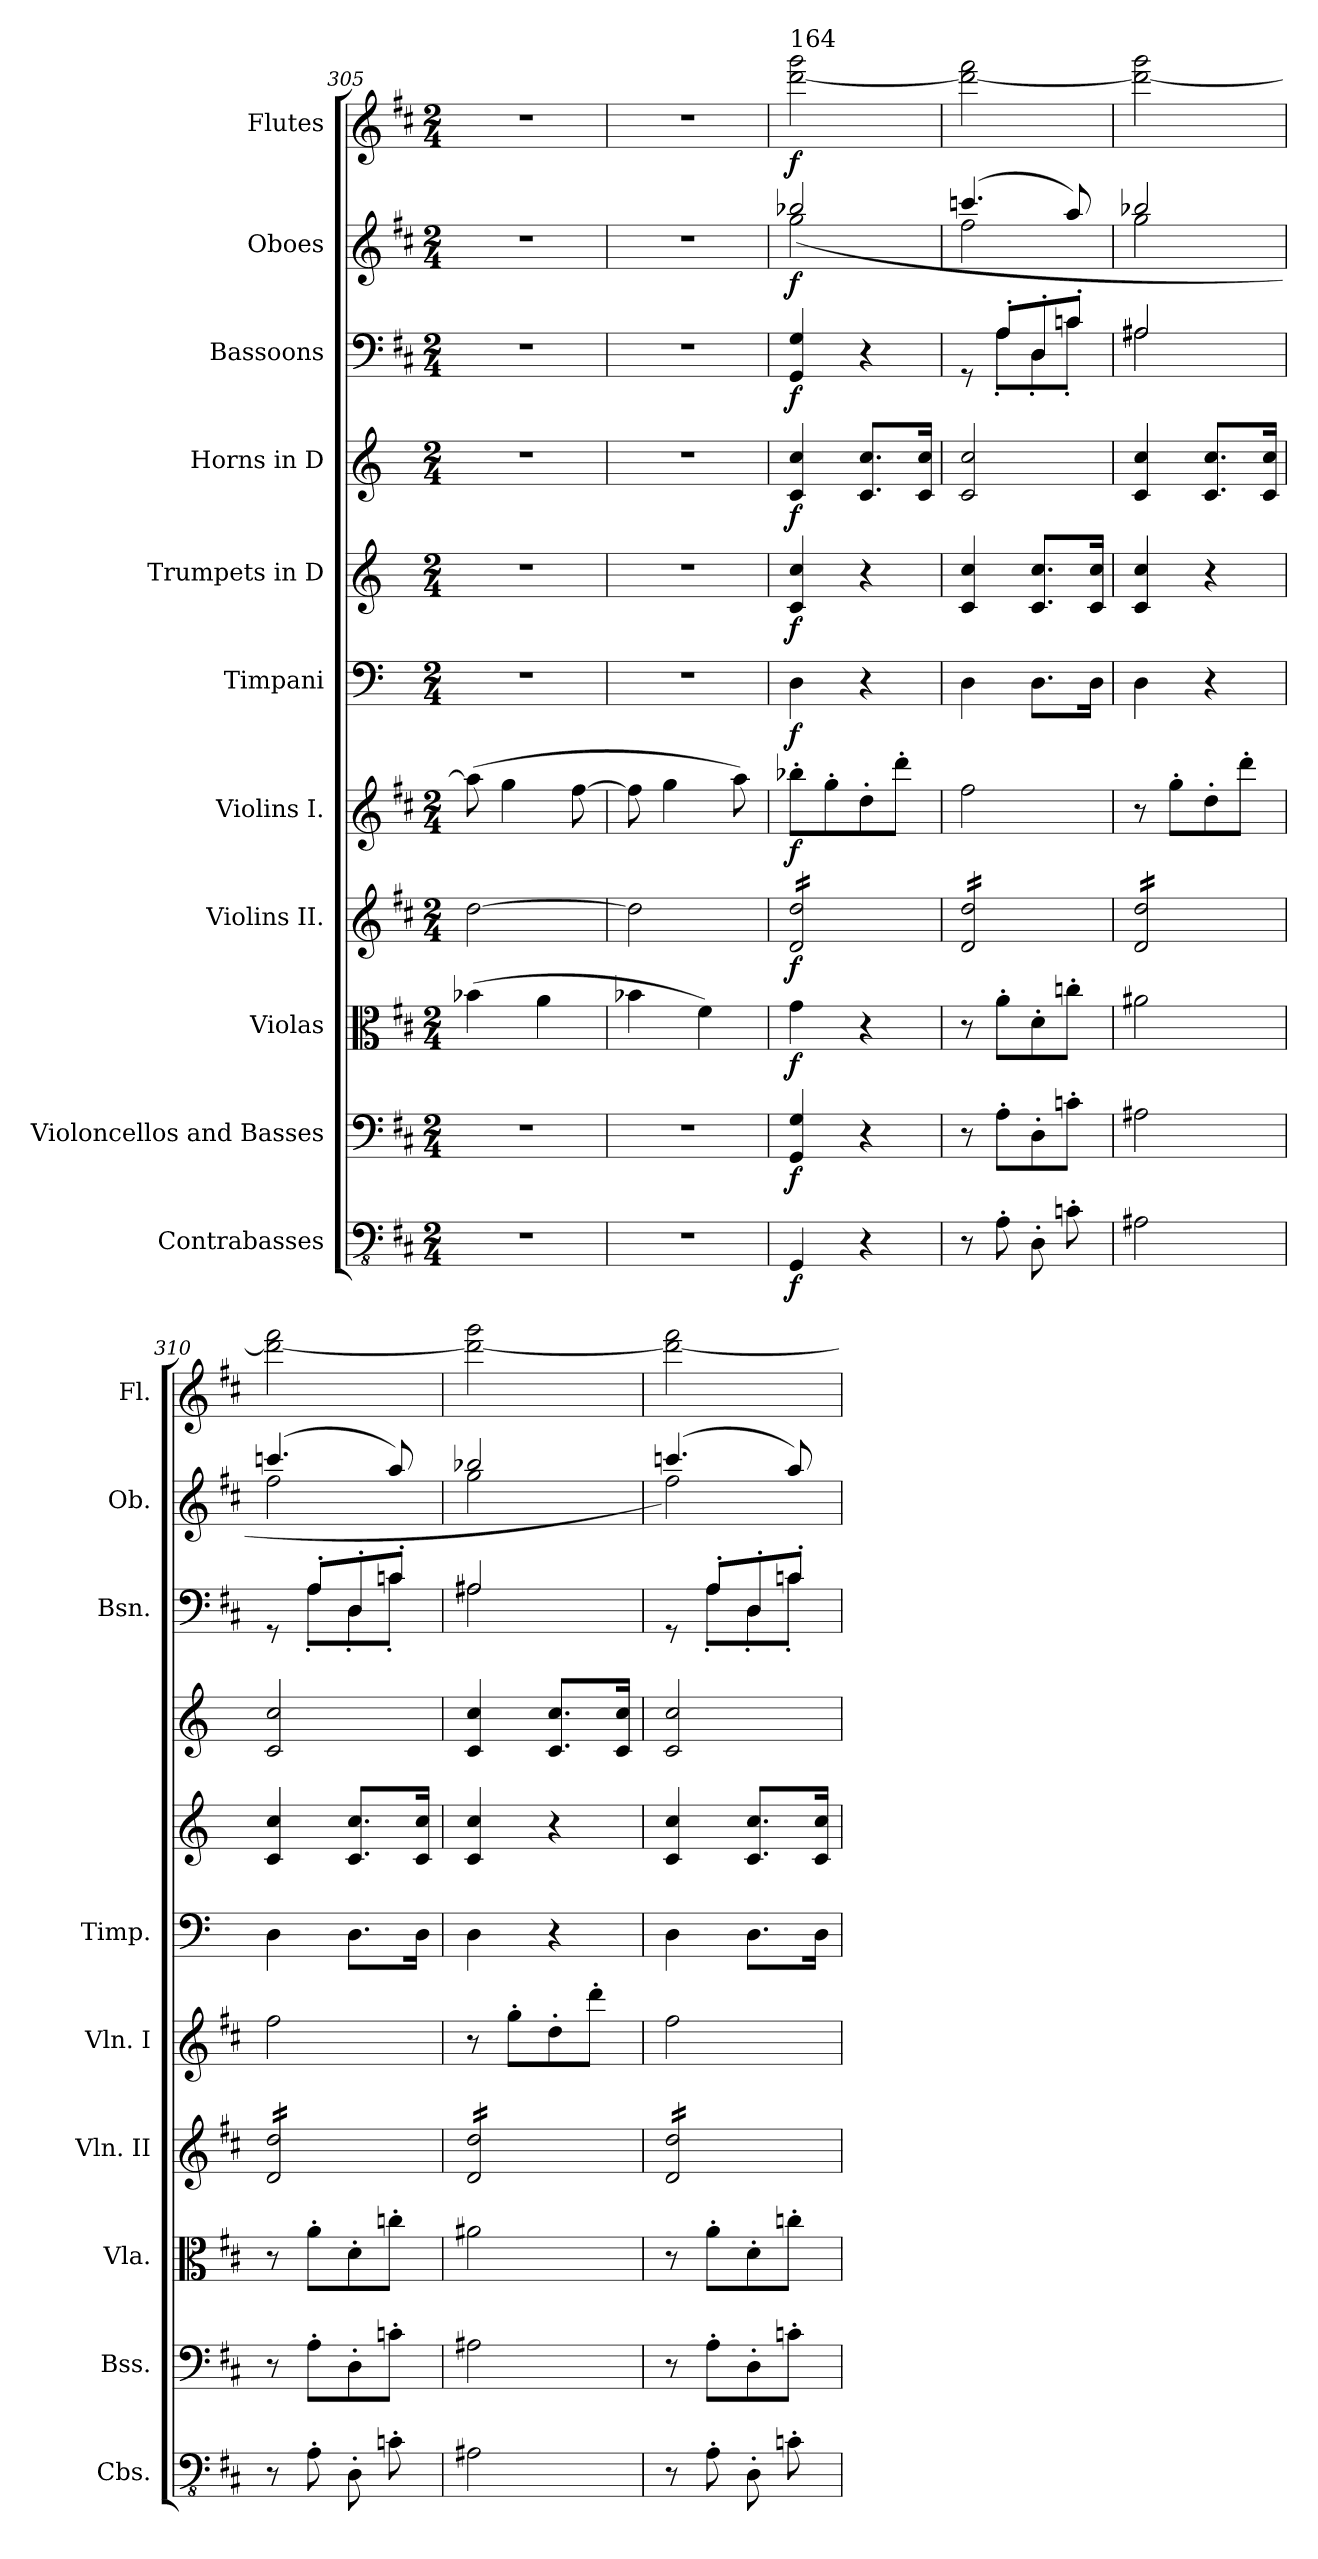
**kern	**dynam	**kern	**dynam	**kern	**dynam	**kern	**dynam	**kern	**dynam	**kern	**dynam	**kern	**dynam	**kern	**dynam	**kern	**dynam	**kern	**dynam	**kern	**dynam
*part11	*part11	*part10	*part10	*part9	*part9	*part8	*part8	*part7	*part7	*part6	*part6	*part5	*part5	*part4	*part4	*part3	*part3	*part2	*part2	*part1	*part1
*staff11	*staff11	*staff10	*staff10	*staff9	*staff9	*staff8	*staff8	*staff7	*staff7	*staff6	*staff6	*staff5	*staff5	*staff4	*staff4	*staff3	*staff3	*staff2	*staff2	*staff1	*staff1
*I"Contrabasses	*	*I"Violoncellos and Basses	*	*I"Violas	*	*I"Violins II.	*	*I"Violins I.	*	*I"Timpani	*	*I"Trumpets in D	*	*I"Horns in D	*	*I"Bassoons	*	*I"Oboes	*	*I"Flutes	*
*I'Cbs.	*	*I'Bss.	*	*I'Vla.	*	*I'Vln. II	*	*I'Vln. I	*	*I'Timp.	*	*	*	*	*	*I'Bsn.	*	*I'Ob.	*	*I'Fl.	*
!!LO:LB:g=z
*clefFv4	*	*clefF4	*	*clefC3	*	*clefG2	*	*clefG2	*	*clefF4	*	*clefG2	*	*clefG2	*	*clefF4	*	*clefG2	*	*clefG2	*
*	*	*	*	*	*	*	*	*	*	*	*	*ITrd-1c-2	*	*ITrd6c10	*	*	*	*	*	*	*
*k[f#c#]	*	*k[f#c#]	*	*k[f#c#]	*	*k[f#c#]	*	*k[f#c#]	*	*k[]	*	*k[f#c#]	*	*k[f#c#]	*	*k[f#c#]	*	*k[f#c#]	*	*k[f#c#]	*
*M2/4	*	*M2/4	*	*M2/4	*	*M2/4	*	*M2/4	*	*M2/4	*	*M2/4	*	*M2/4	*	*M2/4	*	*M2/4	*	*M2/4	*
=305	=305	=305	=305	=305	=305	=305	=305	=305	=305	=305	=305	=305	=305	=305	=305	=305	=305	=305	=305	=305	=305
2r	.	2r	.	(>4b-X\	.	[2dd\	.	(>8aa\]	.	2r	.	2r	.	2r	.	2r	.	2r	.	2r	.
.	.	.	.	.	.	.	.	4gg\	.	.	.	.	.	.	.	.	.	.	.	.	.
.	.	.	.	4a\	.	.	.	.	.	.	.	.	.	.	.	.	.	.	.	.	.
.	.	.	.	.	.	.	.	[8ff#\	.	.	.	.	.	.	.	.	.	.	.	.	.
=306	=306	=306	=306	=306	=306	=306	=306	=306	=306	=306	=306	=306	=306	=306	=306	=306	=306	=306	=306	=306	=306
2r	.	2r	.	4b-X\	.	2dd\]	.	8ff#\]	.	2r	.	2r	.	2r	.	2r	.	2r	.	2r	.
.	.	.	.	.	.	.	.	4gg\	.	.	.	.	.	.	.	.	.	.	.	.	.
.	.	.	.	4f#\)	.	.	.	.	.	.	.	.	.	.	.	.	.	.	.	.	.
.	.	.	.	.	.	.	.	8aa\)	.	.	.	.	.	.	.	.	.	.	.	.	.
=307	=307	=307	=307	=307	=307	=307	=307	=307	=307	=307	=307	=307	=307	=307	=307	=307	=307	=307	=307	=307	=307
*	*	*	*	*	*	*	*	*	*	*	*	*	*	*	*	*	*	*^	*	*	*
!	!	!	!	!	!	!	!	!	!	!	!	!	!	!	!	!	!	!	!	!	!LO:TX:a:t=164	!
!	!LO:DY:b	!	!LO:DY:b	!	!LO:DY:b	!	!LO:DY:b	!	!LO:DY:b	!	!LO:DY:b	!	!LO:DY:b	!	!LO:DY:b	!	!LO:DY:b	!	!	!LO:DY:b	!	!LO:DY:b
*	*	*	*	*	*	*tremolo	*	*	*	*	*	*	*	*	*	*	*	*	*	*	*	*
4GGG/	f	4GG/ 4G/	f	4g\	f	16d/ 16dd/LL	f	8bb-X'\L	f	4D\	f	4d/ 4dd/	f	4D/ 4d/	f	4GG/ 4G/	f	2bb-X/	(<2gg\	f	[2ddd\ 2ggg\	f
.	.	.	.	.	.	16d/ 16dd/	.	.	.	.	.	.	.	.	.	.	.	.	.	.	.	.
.	.	.	.	.	.	16d/ 16dd/	.	8gg'\	.	.	.	.	.	.	.	.	.	.	.	.	.	.
.	.	.	.	.	.	16d/ 16dd/	.	.	.	.	.	.	.	.	.	.	.	.	.	.	.	.
4r	.	4r	.	4r	.	16d/ 16dd/	.	8dd'\	.	4r	.	4r	.	8.D/ 8.d/L	.	4r	.	.	.	.	.	.
.	.	.	.	.	.	16d/ 16dd/	.	.	.	.	.	.	.	.	.	.	.	.	.	.	.	.
.	.	.	.	.	.	16d/ 16dd/	.	8ddd'\J	.	.	.	.	.	.	.	.	.	.	.	.	.	.
.	.	.	.	.	.	16d/ 16dd/JJ	.	.	.	.	.	.	.	16D/ 16d/Jk	.	.	.	.	.	.	.	.
=308	=308	=308	=308	=308	=308	=308	=308	=308	=308	=308	=308	=308	=308	=308	=308	=308	=308	=308	=308	=308	=308	=308
*	*	*	*	*	*	*	*	*	*	*	*	*	*	*	*	*^	*	*	*	*	*	*
8r	.	8r	.	8r	.	16d/ 16dd/LL	.	2ff#\	.	4D\	.	4d/ 4dd/	.	2D/ 2d/	.	8rGG	8ryy	.	(>4.cccn/	2ff#\	.	2ddd\_ 2fff#\	.
.	.	.	.	.	.	16d/ 16dd/	.	.	.	.	.	.	.	.	.	.	.	.	.	.	.	.	.
8AA'\	.	8A'\L	.	8a'\L	.	16d/ 16dd/	.	.	.	.	.	.	.	.	.	8A'/L	8A'\L	.	.	.	.	.	.
.	.	.	.	.	.	16d/ 16dd/	.	.	.	.	.	.	.	.	.	.	.	.	.	.	.	.	.
8DD'\	.	8D'\	.	8d'\	.	16d/ 16dd/	.	.	.	8.D\L	.	8.d/ 8.dd/L	.	.	.	8D'/	8D'\	.	.	.	.	.	.
.	.	.	.	.	.	16d/ 16dd/	.	.	.	.	.	.	.	.	.	.	.	.	.	.	.	.	.
8Cn'\	.	8cn'\J	.	8ccn'\J	.	16d/ 16dd/	.	.	.	.	.	.	.	.	.	8cn'/J	8c'\J	.	8aa/)	.	.	.	.
.	.	.	.	.	.	16d/ 16dd/JJ	.	.	.	16D\Jk	.	16d/ 16dd/Jk	.	.	.	.	.	.	.	.	.	.	.
=309	=309	=309	=309	=309	=309	=309	=309	=309	=309	=309	=309	=309	=309	=309	=309	=309	=309	=309	=309	=309	=309	=309	=309
2AA#X\	.	2A#X\	.	2a#X\	.	16d/ 16dd/LL	.	8r	.	4D\	.	4d/ 4dd/	.	4D/ 4d/	.	2A#X/	2A#\	.	2bb-X/	2gg\	.	2ddd\_ 2ggg\	.
.	.	.	.	.	.	16d/ 16dd/	.	.	.	.	.	.	.	.	.	.	.	.	.	.	.	.	.
.	.	.	.	.	.	16d/ 16dd/	.	8gg'\L	.	.	.	.	.	.	.	.	.	.	.	.	.	.	.
.	.	.	.	.	.	16d/ 16dd/	.	.	.	.	.	.	.	.	.	.	.	.	.	.	.	.	.
.	.	.	.	.	.	16d/ 16dd/	.	8dd'\	.	4r	.	4r	.	8.D/ 8.d/L	.	.	.	.	.	.	.	.	.
.	.	.	.	.	.	16d/ 16dd/	.	.	.	.	.	.	.	.	.	.	.	.	.	.	.	.	.
.	.	.	.	.	.	16d/ 16dd/	.	8ddd'\J	.	.	.	.	.	.	.	.	.	.	.	.	.	.	.
.	.	.	.	.	.	16d/ 16dd/JJ	.	.	.	.	.	.	.	16D/ 16d/Jk	.	.	.	.	.	.	.	.	.
=310	=310	=310	=310	=310	=310	=310	=310	=310	=310	=310	=310	=310	=310	=310	=310	=310	=310	=310	=310	=310	=310	=310	=310
8r	.	8r	.	8r	.	16d/ 16dd/LL	.	2ff#\	.	4D\	.	4d/ 4dd/	.	2D/ 2d/	.	8rGG	8ryy	.	(>4.cccn/	2ff#\	.	2ddd\_ 2fff#\	.
.	.	.	.	.	.	16d/ 16dd/	.	.	.	.	.	.	.	.	.	.	.	.	.	.	.	.	.
8AA'\	.	8A'\L	.	8a'\L	.	16d/ 16dd/	.	.	.	.	.	.	.	.	.	8A'/L	8A'\L	.	.	.	.	.	.
.	.	.	.	.	.	16d/ 16dd/	.	.	.	.	.	.	.	.	.	.	.	.	.	.	.	.	.
8DD'\	.	8D'\	.	8d'\	.	16d/ 16dd/	.	.	.	8.D\L	.	8.d/ 8.dd/L	.	.	.	8D'/	8D'\	.	.	.	.	.	.
.	.	.	.	.	.	16d/ 16dd/	.	.	.	.	.	.	.	.	.	.	.	.	.	.	.	.	.
8Cn'\	.	8cn'\J	.	8ccn'\J	.	16d/ 16dd/	.	.	.	.	.	.	.	.	.	8cn'/J	8c'\J	.	8aa/)	.	.	.	.
.	.	.	.	.	.	16d/ 16dd/JJ	.	.	.	16D\Jk	.	16d/ 16dd/Jk	.	.	.	.	.	.	.	.	.	.	.
=311	=311	=311	=311	=311	=311	=311	=311	=311	=311	=311	=311	=311	=311	=311	=311	=311	=311	=311	=311	=311	=311	=311	=311
2AA#X\	.	2A#X\	.	2a#X\	.	16d/ 16dd/LL	.	8r	.	4D\	.	4d/ 4dd/	.	4D/ 4d/	.	2A#X/	2A#\	.	2bb-X/	2gg\	.	2ddd\_ 2ggg\	.
.	.	.	.	.	.	16d/ 16dd/	.	.	.	.	.	.	.	.	.	.	.	.	.	.	.	.	.
.	.	.	.	.	.	16d/ 16dd/	.	8gg'\L	.	.	.	.	.	.	.	.	.	.	.	.	.	.	.
.	.	.	.	.	.	16d/ 16dd/	.	.	.	.	.	.	.	.	.	.	.	.	.	.	.	.	.
.	.	.	.	.	.	16d/ 16dd/	.	8dd'\	.	4r	.	4r	.	8.D/ 8.d/L	.	.	.	.	.	.	.	.	.
.	.	.	.	.	.	16d/ 16dd/	.	.	.	.	.	.	.	.	.	.	.	.	.	.	.	.	.
.	.	.	.	.	.	16d/ 16dd/	.	8ddd'\J	.	.	.	.	.	.	.	.	.	.	.	.	.	.	.
.	.	.	.	.	.	16d/ 16dd/JJ	.	.	.	.	.	.	.	16D/ 16d/Jk	.	.	.	.	.	.	.	.	.
=312	=312	=312	=312	=312	=312	=312	=312	=312	=312	=312	=312	=312	=312	=312	=312	=312	=312	=312	=312	=312	=312	=312	=312
8r	.	8r	.	8r	.	16d/ 16dd/LL	.	2ff#\	.	4D\	.	4d/ 4dd/	.	2D/ 2d/	.	8rGG	8ryy	.	(>4.cccn/	2ff#\)	.	2ddd\_ 2fff#\	.
.	.	.	.	.	.	16d/ 16dd/	.	.	.	.	.	.	.	.	.	.	.	.	.	.	.	.	.
8AA'\	.	8A'\L	.	8a'\L	.	16d/ 16dd/	.	.	.	.	.	.	.	.	.	8A'/L	8A'\L	.	.	.	.	.	.
.	.	.	.	.	.	16d/ 16dd/	.	.	.	.	.	.	.	.	.	.	.	.	.	.	.	.	.
8DD'\	.	8D'\	.	8d'\	.	16d/ 16dd/	.	.	.	8.D\L	.	8.d/ 8.dd/L	.	.	.	8D'/	8D'\	.	.	.	.	.	.
.	.	.	.	.	.	16d/ 16dd/	.	.	.	.	.	.	.	.	.	.	.	.	.	.	.	.	.
8Cn'\	.	8cn'\J	.	8ccn'\J	.	16d/ 16dd/	.	.	.	.	.	.	.	.	.	8cn'/J	8c'\J	.	8aa/)	.	.	.	.
.	.	.	.	.	.	16d/ 16dd/JJ	.	.	.	16D\Jk	.	16d/ 16dd/Jk	.	.	.	.	.	.	.	.	.	.	.
*	*	*	*	*	*	*Xtremolo	*	*	*	*	*	*	*	*	*	*	*	*	*	*	*	*	*
*	*	*	*	*	*	*	*	*	*	*	*	*	*	*	*	*v	*v	*	*	*	*	*	*
*	*	*	*	*	*	*	*	*	*	*	*	*	*	*	*	*	*	*v	*v	*	*	*
=	=	=	=	=	=	=	=	=	=	=	=	=	=	=	=	=	=	=	=	=	=
*-	*-	*-	*-	*-	*-	*-	*-	*-	*-	*-	*-	*-	*-	*-	*-	*-	*-	*-	*-	*-	*-
